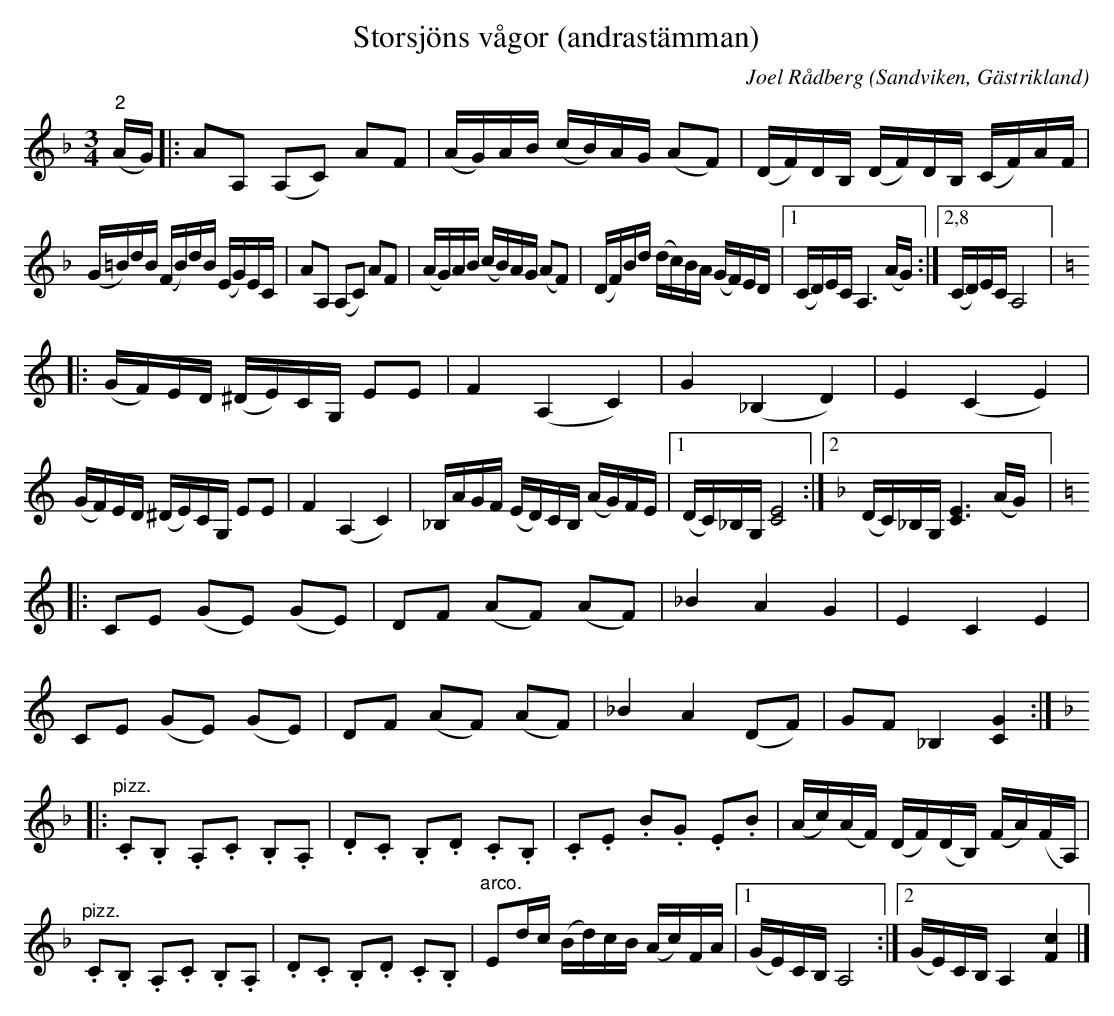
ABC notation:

X:1
T:Storsjöns vågor (andrastämman)
C:Joel Rådberg
O:Sandviken, Gästrikland
L:1/16
M:3/4
K:F
V:2
"^2" (AG) |: A2A,2 (A,2C2) A2F2 | (AG)AB (cB)AG (A2F2) | (DF)DB, (DF)DB, (CF)AF |
(G=B)dB (FB)dB (EG)EC | A2A,2 (A,2C2) A2F2 | (AG)AB (cB)AG (A2F2) | (DF)Bd (dc)BA (GF)ED |1 (CD)EC A,6 (AG) :|2,8 (CD)EC A,8 |:
[K:C] (GF)ED (^DE)CG, E2E2 | F4 (A,4 C4) | G4 (_B,4 D4) | E4 (C4 E4) |
(GF)ED (^DE)CG, E2E2 | F4 (A,4 C4) | _B,AGF (ED)CB, (AG)FE |1 (DC)_B,G, [CE]8 :|2 [K:F] (DC)_B,G, [CE]6 (AG) |:
[K:C] C2E2 (G2E2) (G2E2) | D2F2 (A2F2) (A2F2) | _B4 A4 G4 | E4 C4 E4 |
C2E2 (G2E2) (G2E2) | D2F2 (A2F2) (A2F2) | _B4 A4 (D2F2) | G2F2 _B,4 [CG]4 ::
[K:F]"^pizz." .C2.B,2 .A,2.C2 .B,2.A,2 | .D2.C2 .B,2.D2 .C2.B,2 | .C2.E2 .B2.G2 .E2.B2 | (Ac)(AF) (DF)(DB,) (FA)(FA,) |
"^pizz." .C2.B,2 .A,2.C2 .B,2.A,2 | .D2.C2 .B,2.D2 .C2.B,2 | "^arco." E2dc (Bd)cB (Ac)FA |1 (GE)CB, A,8 :|2 (GE)CB, A,4 [Fc]4 |]
